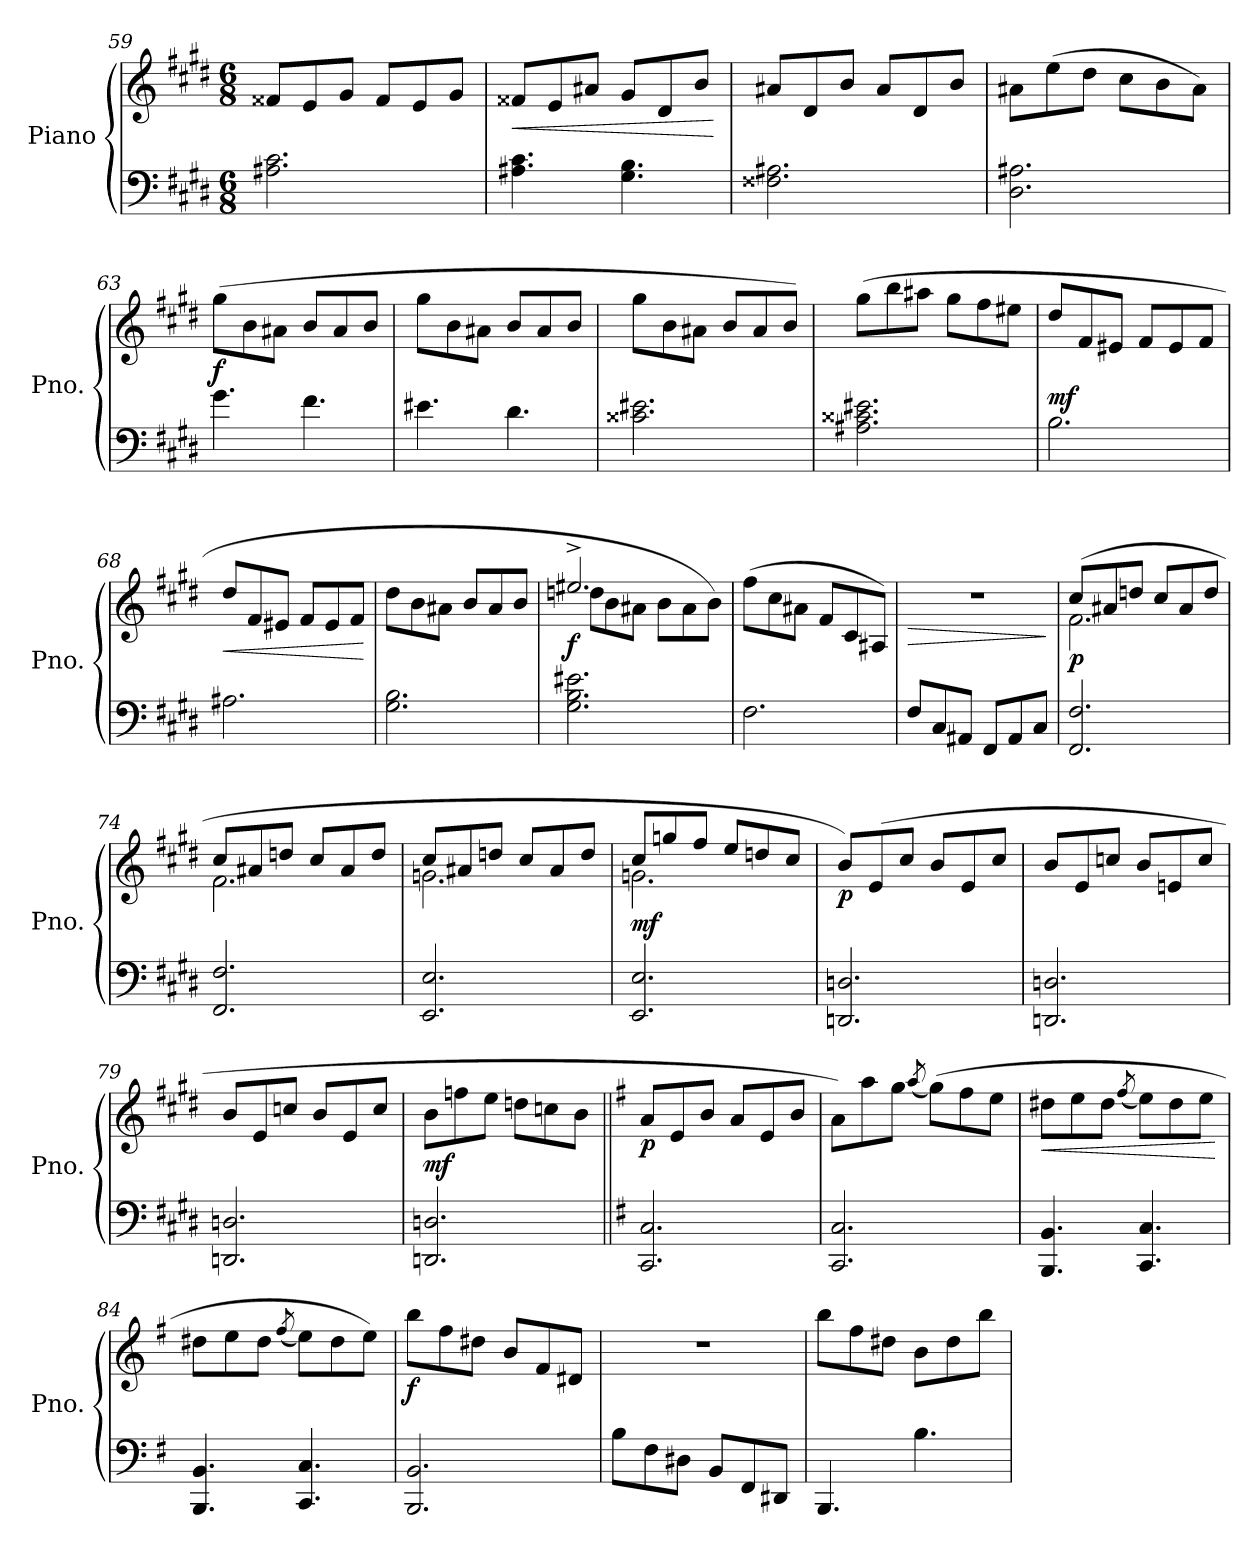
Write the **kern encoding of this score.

**kern	**kern	**dynam
*part1	*part1	*part1
*staff2	*staff1	*staff1/2
*I"Piano	*	*
*I'Pno.	*	*
*clefF4	*clefG2	*
*k[f#c#g#d#]	*k[f#c#g#d#]	*
*M6/8	*M6/8	*
=59	=59	=59
2.A#X\ 2.c#\	8f##X/L	.
.	8e/	.
.	8g#/J	.
.	8f##/L	.
.	8e/	.
.	8g#/J	.
=60	=60	=60
!	!	!LO:HP:b
4.A#X\ 4.c#\	8f##X/L	<
.	8e/	.
.	8a#X/J	.
4.G#\ 4.B\	8g#/L	.
.	8d#/	.
.	8b/J	.
.	.	[
=61	=61	=61
2.F##X\ 2.A#X\	8a#X/L	.
.	8d#/	.
.	8b/J	.
.	8a#/L	.
.	8d#/	.
.	8b/J	.
=62	=62	=62
2.D#\ 2.A#X\	8a#X\L	.
.	(8ee\	.
.	8dd#\J	.
.	8cc#\L	.
.	8b\	.
.	8a#\J)	.
!!LO:PB:g=z
=63	=63	=63
!	!	!LO:DY:b
4.g#\	(8gg#\L	f
.	8b\	.
.	8a#X\J	.
4.f#\	8b/L	.
.	8a#/	.
.	8b/J	.
=64	=64	=64
4.e#X\	8gg#\L	.
.	8b\	.
.	8a#X\J	.
4.d#\	8b/L	.
.	8a#/	.
.	8b/J	.
=65	=65	=65
2.c##X\ 2.e#X\	8gg#\L	.
.	8b\	.
.	8a#X\J	.
.	8b/L	.
.	8a#/	.
.	8b/J)	.
=66	=66	=66
2.A#X\ 2.c##X\ 2.e#X\	(8gg#\L	.
.	8bb\	.
.	8aa#X\J	.
.	8gg#\L	.
.	8ff#\	.
.	8ee#X\J	.
!!LO:LB:g=z
=67	=67	=67
!	!	!LO:DY:a=2
2.B\	8dd#/L	mf
.	8f#/	.
.	8e#X/J	.
.	8f#/L	.
.	8e#/	.
.	8f#/J	.
=68	=68	=68
!	!	!LO:HP:b
2.A#X\	8dd#/L	<
.	8f#/	.
.	8e#X/J	.
.	8f#/L	.
.	8e#/	.
.	8f#/J	.
.	.	[
=69	=69	=69
2.G#\ 2.B\	8dd#\L	.
.	8b\	.
.	8a#X\J	.
.	8b/L	.
.	8a#/	.
.	8b/J	.
=70	=70	=70
*	*^	*
!	!	!	!LO:DY:b
2.G#\ 2.B\ 2.e#X\	2.ee#X^/	8ddn\L	f
.	.	8b\	.
.	.	8a#X\J	.
.	.	8b\L	.
.	.	8a#\	.
.	.	8b\J)	.
*	*v	*v	*
!!LO:LB:g=z
=71	=71	=71
2.F#\	(8ff#\L	.
.	8cc#\	.
.	8a#X\J	.
.	8f#/L	.
.	8c#/	.
.	8A#X/J)	.
=72	=72	=72
!	!	!LO:HP:b
8F#/L	2.r	>
8C#/	.	.
8AA#X/J	.	.
8FF#/L	.	.
8AA#/	.	.
8C#/J	.	.
.	.	]
=73	=73	=73
*	*^	*
!	!	!	!LO:DY:b
2.FF#/ 2.F#/	(8cc#/L	2.f#\	p
.	8a#X/	.	.
.	8ddn/J	.	.
.	8cc#/L	.	.
.	8a#/	.	.
.	8dd/J	.	.
=74	=74	=74	=74
2.FF#/ 2.F#/	8cc#/L	2.f#\	.
.	8a#X/	.	.
.	8ddn/J	.	.
.	8cc#/L	.	.
.	8a#/	.	.
.	8dd/J	.	.
!!LO:LB:g=z	!!
=75	=75	=75	=75
2.EE/ 2.E/	8cc#/L	2.gn\	.
.	8a#X/	.	.
.	8ddn/J	.	.
.	8cc#/L	.	.
.	8a#/	.	.
.	8dd/J	.	.
=76	=76	=76	=76
!	!	!	!LO:DY:a=2
2.EE/ 2.E/	8cc#/L	2.gn\	mf
.	8ggn/	.	.
.	8ff#/J	.	.
.	8ee/L	.	.
.	8ddn/	.	.
.	8cc#/J	.	.
*	*v	*v	*
=77	=77	=77
!	!	!LO:DY:b
2.DDn/ 2.Dn/	8b/L)	p
.	(8e/	.
.	8cc#/J	.
.	8b/L	.
.	8e/	.
.	8cc#/J	.
=78	=78	=78
2.DDn/ 2.Dn/	8b/L	.
.	8e/	.
.	8ccn/J	.
.	8b/L	.
.	8en/	.
.	8cc/J	.
=79	=79	=79
2.DDn/ 2.Dn/	8b/L	.
.	8e/	.
.	8ccn/J	.
.	8b/L	.
.	8e/	.
.	8cc/J	.
!!LO:PB:g=z
=80	=80	=80
!	!	!LO:DY:b
2.DDn/ 2.Dn/	8b\L	mf
.	8ffn\	.
.	8ee\J	.
.	8ddn\L	.
.	8ccn\	.
.	8b\J	.
=81||	=81||	=81||
*k[f#]	*k[f#]	*
!	!	!LO:DY:b
2.CC/ 2.C/	8a/L	p
.	8e/	.
.	8b/J	.
.	8a/L	.
.	8e/	.
.	8b/J	.
=82	=82	=82
2.CC/ 2.C/	8a\L)	.
.	8aa\	.
.	8gg\J	.
.	(8qaa/	.
.	(8gg\L)	.
.	8ff#\	.
.	8ee\J	.
=83	=83	=83
!	!	!LO:HP:b
4.BBB/ 4.BB/	8dd#X\L	<
.	8ee\	.
.	8dd#\J	.
.	(8qff#/	.
4.CC/ 4.C/	8ee\L)	.
.	8dd#\	.
.	8ee\J	.
.	.	[
!!LO:LB:g=z
=84	=84	=84
4.BBB/ 4.BB/	8dd#X\L	.
.	8ee\	.
.	8dd#\J	.
.	(8qff#/	.
4.CC/ 4.C/	8ee\L)	.
.	8dd#\	.
.	8ee\J)	.
=85	=85	=85
!	!	!LO:DY:b
2.BBB/ 2.BB/	(8bb\L	f
.	8ff#\	.
.	8dd#X\J	.
.	8b/L	.
.	8f#/	.
.	8d#X/J	.
=86	=86	=86
8B\L	2.r	.
8F#\	.	.
8D#X\J	.	.
8BB/L	.	.
8FF#/	.	.
8DD#X/J	.	.
=87	=87	=87
4.BBB/)	8bb\L	.
.	8ff#\	.
.	8dd#X\J	.
4.B\	8b\L	.
.	8dd#\	.
.	8bb\J	.
=	=	=
*-	*-	*-
